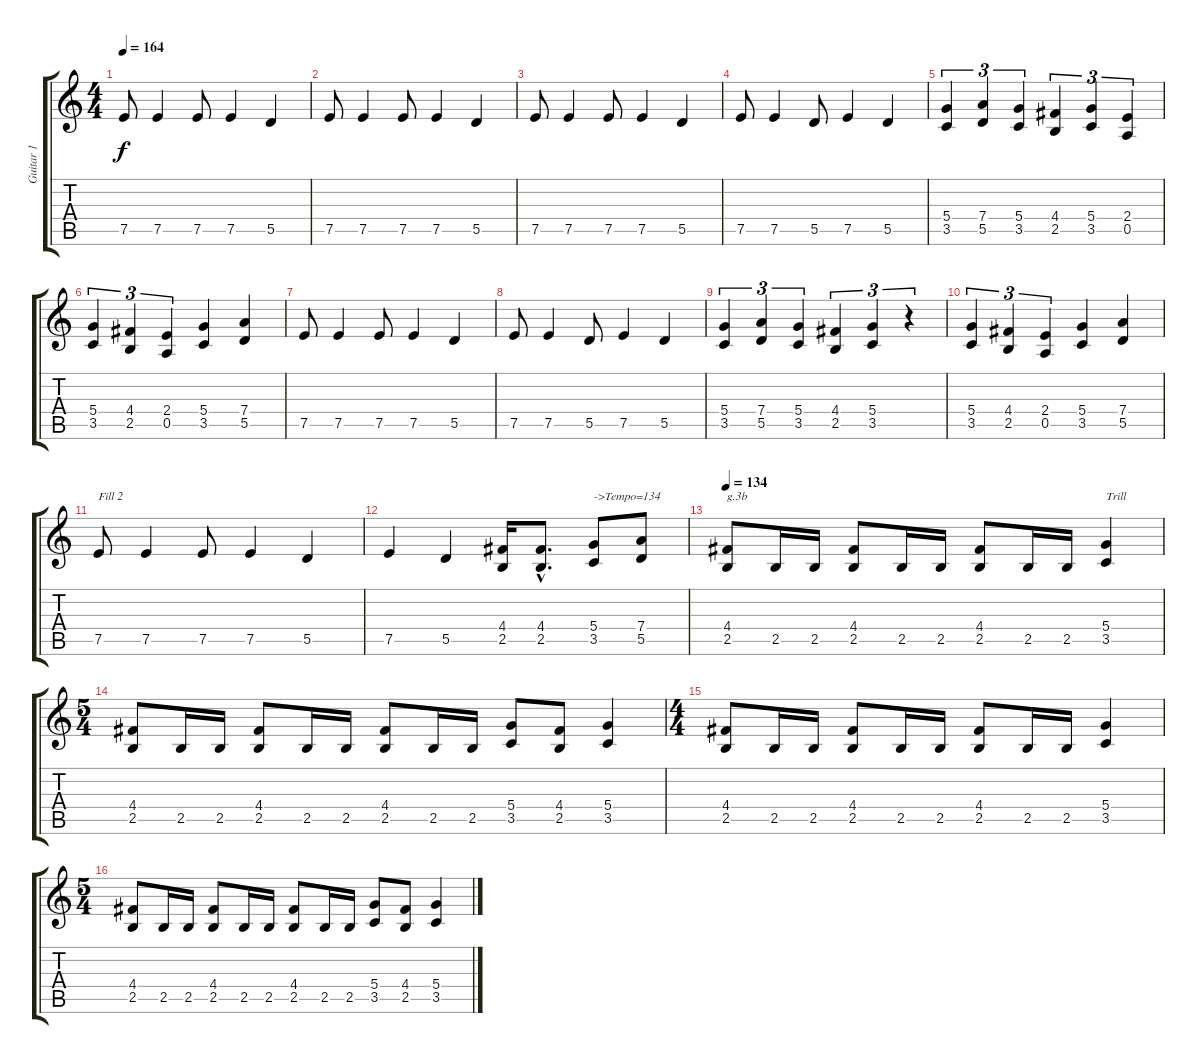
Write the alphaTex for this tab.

\track ("Guitar 1" "Guitar 1") {instrument distortionguitar}
\staff {score tabs}
\tuning (E4 B3 G3 D3 A2 E2) {hide}
\ts (4 4)
\tempo 164
\clef g2
\ks c
7.5.8{dy f} 7.5.4 7.5.8 7.5.4 5.5.4 |
7.5.8 7.5.4 7.5.8 7.5.4 5.5.4 |
7.5.8 7.5.4 7.5.8 7.5.4 5.5.4 |
7.5.8 7.5.4 5.5.8 7.5.4 5.5.4 |
(5.4 3.5).4{tu (3 2)} (7.4 5.5).4{tu (3 2)} (5.4 3.5).4{tu (3 2)} (4.4 2.5).4{tu (3 2)} (5.4 3.5).4{tu (3 2)} (2.4 0.5).4{tu (3 2)} |
(5.4 3.5).4{tu (3 2)} (4.4 2.5).4{tu (3 2)} (2.4 0.5).4{tu (3 2)} (5.4 3.5).4 (7.4 5.5).4 |
7.5.8 7.5.4 7.5.8 7.5.4 5.5.4 |
7.5.8 7.5.4 5.5.8 7.5.4 5.5.4 |
(5.4 3.5).4{tu (3 2)} (7.4 5.5).4{tu (3 2)} (5.4 3.5).4{tu (3 2)} (4.4 2.5).4{tu (3 2)} (5.4 3.5).4{tu (3 2)} r.4{tu (3 2)} |
(5.4 3.5).4{tu (3 2)} (4.4 2.5).4{tu (3 2)} (2.4 0.5).4{tu (3 2)} (5.4 3.5).4 (7.4 5.5).4 |
7.5.8{txt "Fill 2"} 7.5.4 7.5.8 7.5.4 5.5.4 |
7.5.4 5.5.4 (4.4 2.5).16 (4.4{hac} 2.5{hac}).8{d} (5.4 3.5).8{txt "->Tempo=134"} (7.4 5.5).8 |
\tempo 134
(4.4 2.5).8{txt "g.3b"} 2.5.16 2.5.16 (4.4 2.5).8 2.5.16 2.5.16 (4.4 2.5).8 2.5.16 2.5.16 (5.4 3.5).4{txt "Trill"} |
\ts (5 4)
(4.4 2.5).8 2.5.16 2.5.16 (4.4 2.5).8 2.5.16 2.5.16 (4.4 2.5).8 2.5.16 2.5.16 (5.4 3.5).8 (4.4 2.5).8 (5.4 3.5).4 |
\ts (4 4)
(4.4 2.5).8 2.5.16 2.5.16 (4.4 2.5).8 2.5.16 2.5.16 (4.4 2.5).8 2.5.16 2.5.16 (5.4 3.5).4 |
\ts (5 4)
(4.4 2.5).8 2.5.16 2.5.16 (4.4 2.5).8 2.5.16 2.5.16 (4.4 2.5).8 2.5.16 2.5.16 (5.4 3.5).8 (4.4 2.5).8 (5.4 3.5).4
